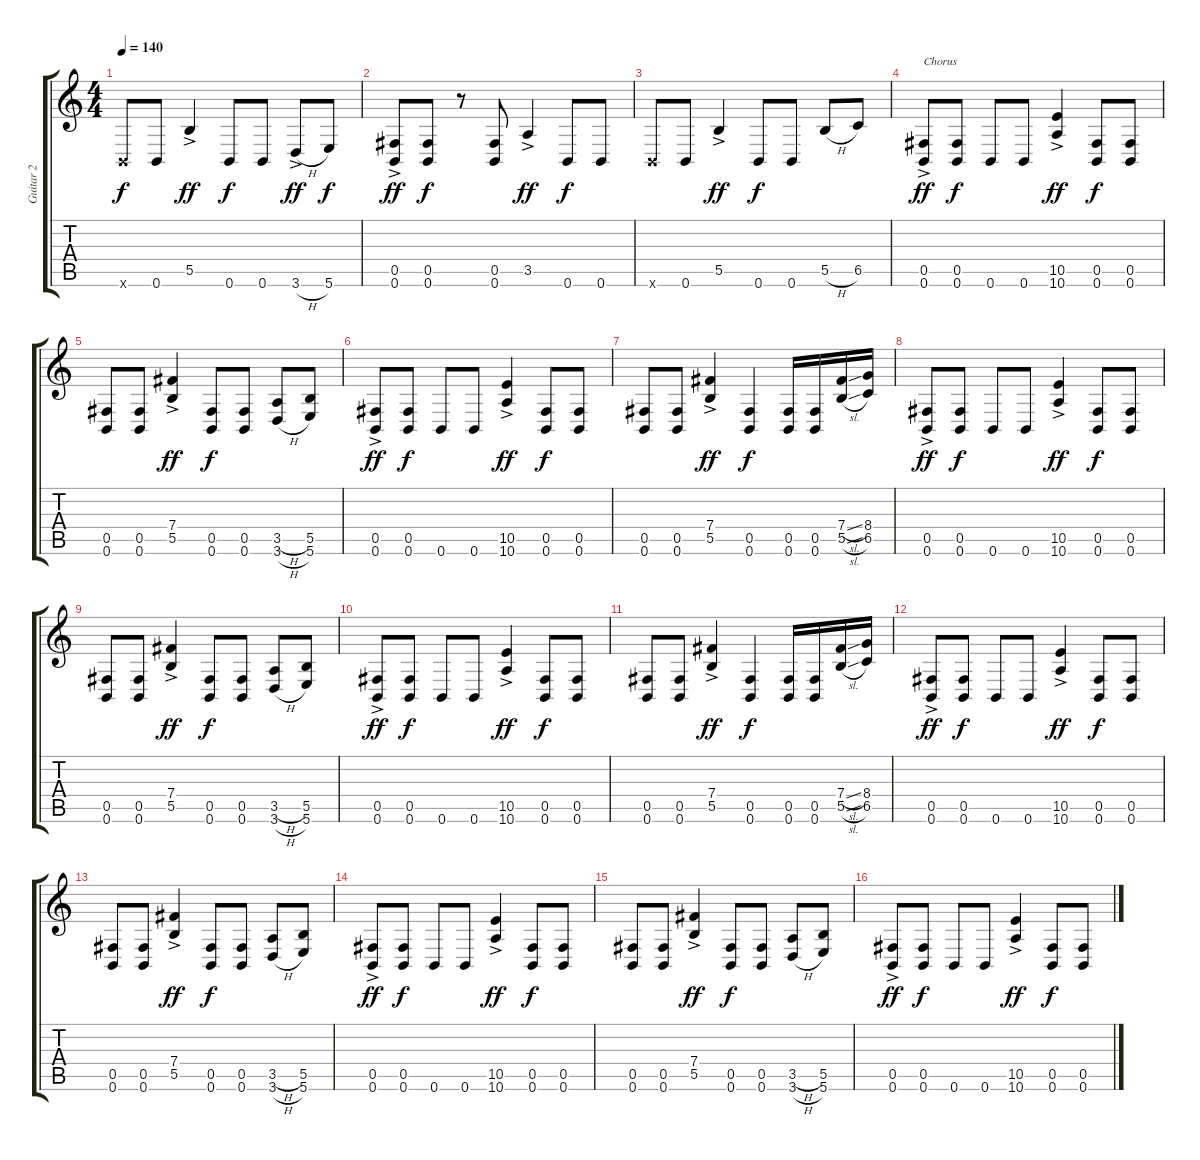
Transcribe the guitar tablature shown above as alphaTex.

\track ("Guitar 2" "Guitar 2") {instrument distortionguitar}
\staff {score tabs}
\tuning (Db4 Ab3 E3 B2 Gb2 B1) {hide}
\ts (4 4)
\tempo 140
\clef g2
\ks c
0.6{x}.8{dy f} 0.6.8 5.5{ac}.4{dy ff} 0.6.8{dy f} 0.6.8 3.6{h ac}.8{dy ff} 5.6.8{dy f} |
(0.5{ac} 0.6{ac}).8{dy ff} (0.5 0.6).8{dy f} r.8 (0.5 0.6).8 3.5{ac}.4{dy ff} 0.6.8{dy f} 0.6.8 |
0.6{x}.8 0.6.8 5.5{ac}.4{dy ff} 0.6.8{dy f} 0.6.8 5.5{h}.8 6.5.8 |
(0.5{ac} 0.6{ac}).8{txt "Chorus" dy ff} (0.5 0.6).8{dy f} 0.6.8 0.6.8 (10.5{ac} 10.6{ac}).4{dy ff} (0.5 0.6).8{dy f} (0.5 0.6).8 |
(0.5 0.6).8 (0.5 0.6).8 (7.4{ac} 5.5{ac}).4{dy ff} (0.5 0.6).8{dy f} (0.5 0.6).8 (3.5{h} 3.6{h}).8 (5.5 5.6).8 |
(0.5{ac} 0.6{ac}).8{dy ff} (0.5 0.6).8{dy f} 0.6.8 0.6.8 (10.5{ac} 10.6{ac}).4{dy ff} (0.5 0.6).8{dy f} (0.5 0.6).8 |
(0.5 0.6).8 (0.5 0.6).8 (7.4{ac} 5.5{ac}).4{dy ff} (0.5 0.6).4{dy f} (0.5 0.6).16 (0.5 0.6).16 (7.4{sl} 5.5{sl}).16 (8.4 6.5).16 |
(0.5{ac} 0.6{ac}).8{dy ff} (0.5 0.6).8{dy f} 0.6.8 0.6.8 (10.5{ac} 10.6{ac}).4{dy ff} (0.5 0.6).8{dy f} (0.5 0.6).8 |
(0.5 0.6).8 (0.5 0.6).8 (7.4{ac} 5.5{ac}).4{dy ff} (0.5 0.6).8{dy f} (0.5 0.6).8 (3.5{h} 3.6{h}).8 (5.5 5.6).8 |
(0.5{ac} 0.6{ac}).8{dy ff} (0.5 0.6).8{dy f} 0.6.8 0.6.8 (10.5{ac} 10.6{ac}).4{dy ff} (0.5 0.6).8{dy f} (0.5 0.6).8 |
(0.5 0.6).8 (0.5 0.6).8 (7.4{ac} 5.5{ac}).4{dy ff} (0.5 0.6).4{dy f} (0.5 0.6).16 (0.5 0.6).16 (7.4{sl} 5.5{sl}).16 (8.4 6.5).16 |
(0.5{ac} 0.6{ac}).8{dy ff} (0.5 0.6).8{dy f} 0.6.8 0.6.8 (10.5{ac} 10.6{ac}).4{dy ff} (0.5 0.6).8{dy f} (0.5 0.6).8 |
(0.5 0.6).8 (0.5 0.6).8 (7.4{ac} 5.5{ac}).4{dy ff} (0.5 0.6).8{dy f} (0.5 0.6).8 (3.5{h} 3.6{h}).8 (5.5 5.6).8 |
(0.5{ac} 0.6{ac}).8{dy ff} (0.5 0.6).8{dy f} 0.6.8 0.6.8 (10.5{ac} 10.6{ac}).4{dy ff} (0.5 0.6).8{dy f} (0.5 0.6).8 |
(0.5 0.6).8 (0.5 0.6).8 (7.4{ac} 5.5{ac}).4{dy ff} (0.5 0.6).8{dy f} (0.5 0.6).8 (3.5{h} 3.6{h}).8 (5.5 5.6).8 |
(0.5{ac} 0.6{ac}).8{dy ff} (0.5 0.6).8{dy f} 0.6.8 0.6.8 (10.5{ac} 10.6{ac}).4{dy ff} (0.5 0.6).8{dy f} (0.5 0.6).8
